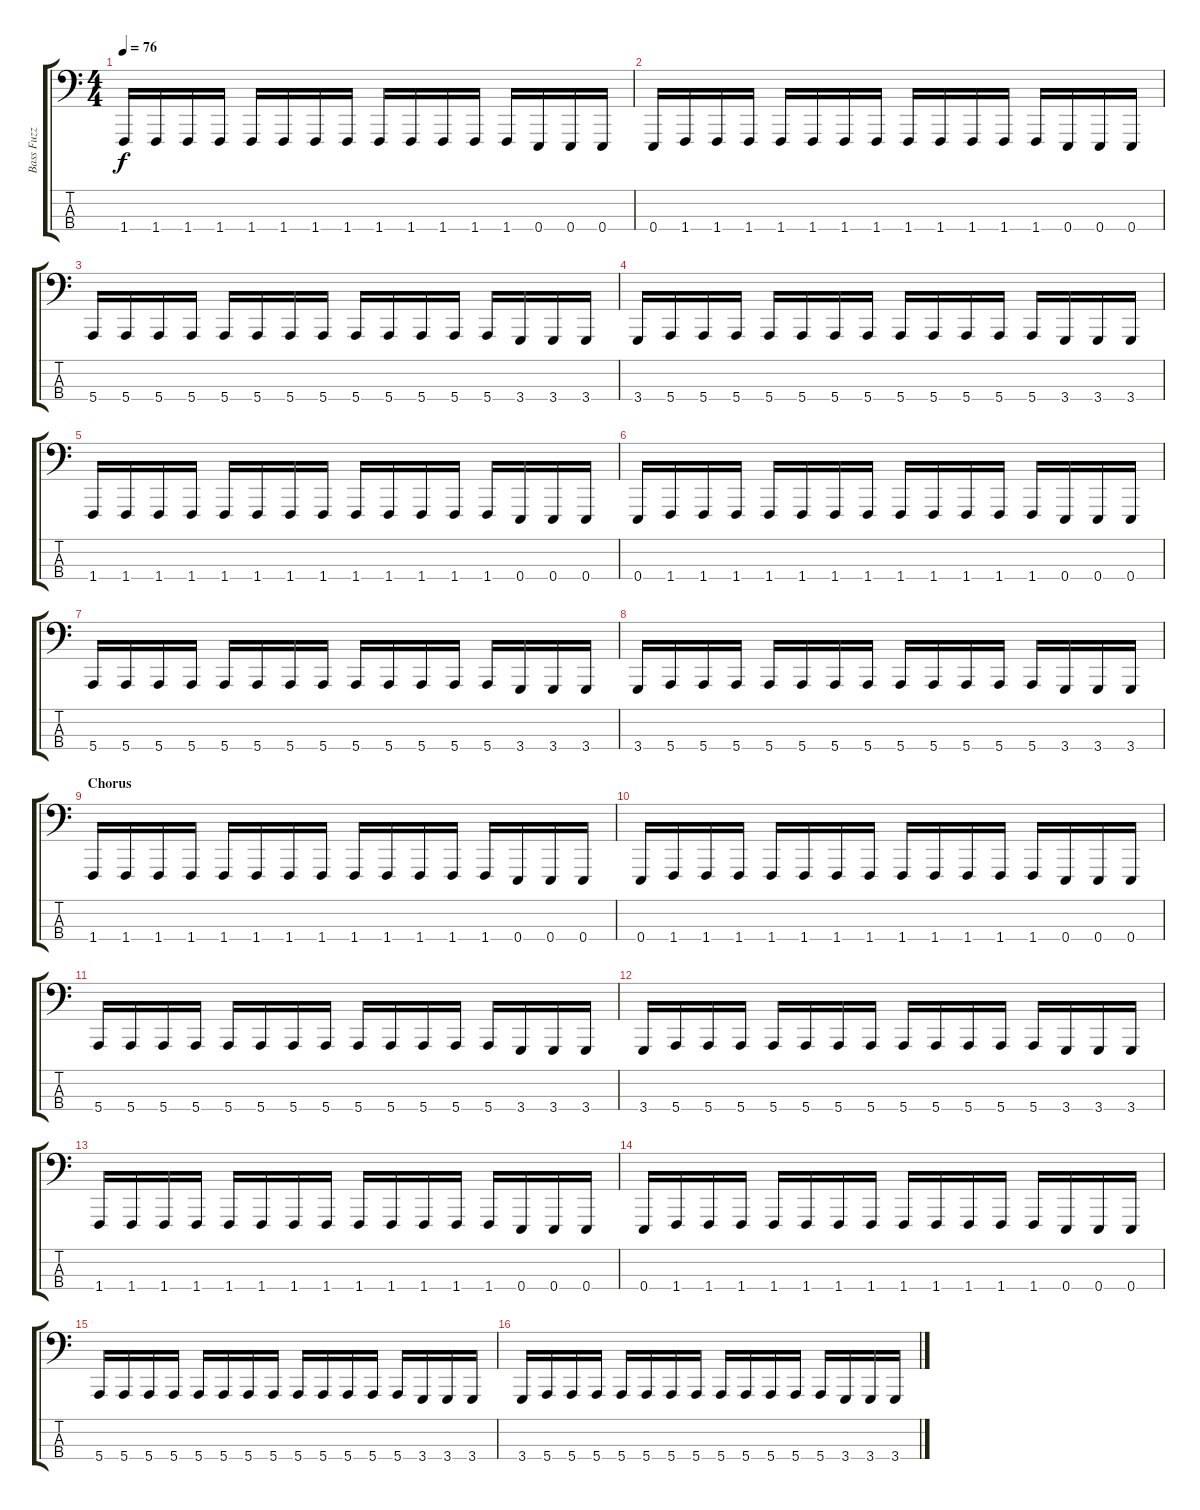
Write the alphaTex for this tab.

\track ("Bass Fuzz" "Bass Fuzz") {instrument lead2sawtooth}
\staff {score tabs}
\tuning (G2 D2 A1 E1) {hide}
\ts (4 4)
\tempo 76
\clef f4
\ks c
1.4.16{dy f} 1.4.16 1.4.16 1.4.16 1.4.16 1.4.16 1.4.16 1.4.16 1.4.16 1.4.16 1.4.16 1.4.16 1.4.16 0.4.16 0.4.16 0.4.16 |
0.4.16 1.4.16 1.4.16 1.4.16 1.4.16 1.4.16 1.4.16 1.4.16 1.4.16 1.4.16 1.4.16 1.4.16 1.4.16 0.4.16 0.4.16 0.4.16 |
5.4.16 5.4.16 5.4.16 5.4.16 5.4.16 5.4.16 5.4.16 5.4.16 5.4.16 5.4.16 5.4.16 5.4.16 5.4.16 3.4.16 3.4.16 3.4.16 |
3.4.16 5.4.16 5.4.16 5.4.16 5.4.16 5.4.16 5.4.16 5.4.16 5.4.16 5.4.16 5.4.16 5.4.16 5.4.16 3.4.16 3.4.16 3.4.16 |
1.4.16 1.4.16 1.4.16 1.4.16 1.4.16 1.4.16 1.4.16 1.4.16 1.4.16 1.4.16 1.4.16 1.4.16 1.4.16 0.4.16 0.4.16 0.4.16 |
0.4.16 1.4.16 1.4.16 1.4.16 1.4.16 1.4.16 1.4.16 1.4.16 1.4.16 1.4.16 1.4.16 1.4.16 1.4.16 0.4.16 0.4.16 0.4.16 |
5.4.16 5.4.16 5.4.16 5.4.16 5.4.16 5.4.16 5.4.16 5.4.16 5.4.16 5.4.16 5.4.16 5.4.16 5.4.16 3.4.16 3.4.16 3.4.16 |
3.4.16 5.4.16 5.4.16 5.4.16 5.4.16 5.4.16 5.4.16 5.4.16 5.4.16 5.4.16 5.4.16 5.4.16 5.4.16 3.4.16 3.4.16 3.4.16 |
\section ("" "Chorus")
1.4.16 1.4.16 1.4.16 1.4.16 1.4.16 1.4.16 1.4.16 1.4.16 1.4.16 1.4.16 1.4.16 1.4.16 1.4.16 0.4.16 0.4.16 0.4.16 |
0.4.16 1.4.16 1.4.16 1.4.16 1.4.16 1.4.16 1.4.16 1.4.16 1.4.16 1.4.16 1.4.16 1.4.16 1.4.16 0.4.16 0.4.16 0.4.16 |
5.4.16 5.4.16 5.4.16 5.4.16 5.4.16 5.4.16 5.4.16 5.4.16 5.4.16 5.4.16 5.4.16 5.4.16 5.4.16 3.4.16 3.4.16 3.4.16 |
3.4.16 5.4.16 5.4.16 5.4.16 5.4.16 5.4.16 5.4.16 5.4.16 5.4.16 5.4.16 5.4.16 5.4.16 5.4.16 3.4.16 3.4.16 3.4.16 |
1.4.16 1.4.16 1.4.16 1.4.16 1.4.16 1.4.16 1.4.16 1.4.16 1.4.16 1.4.16 1.4.16 1.4.16 1.4.16 0.4.16 0.4.16 0.4.16 |
0.4.16 1.4.16 1.4.16 1.4.16 1.4.16 1.4.16 1.4.16 1.4.16 1.4.16 1.4.16 1.4.16 1.4.16 1.4.16 0.4.16 0.4.16 0.4.16 |
5.4.16 5.4.16 5.4.16 5.4.16 5.4.16 5.4.16 5.4.16 5.4.16 5.4.16 5.4.16 5.4.16 5.4.16 5.4.16 3.4.16 3.4.16 3.4.16 |
3.4.16 5.4.16 5.4.16 5.4.16 5.4.16 5.4.16 5.4.16 5.4.16 5.4.16 5.4.16 5.4.16 5.4.16 5.4.16 3.4.16 3.4.16 3.4.16
